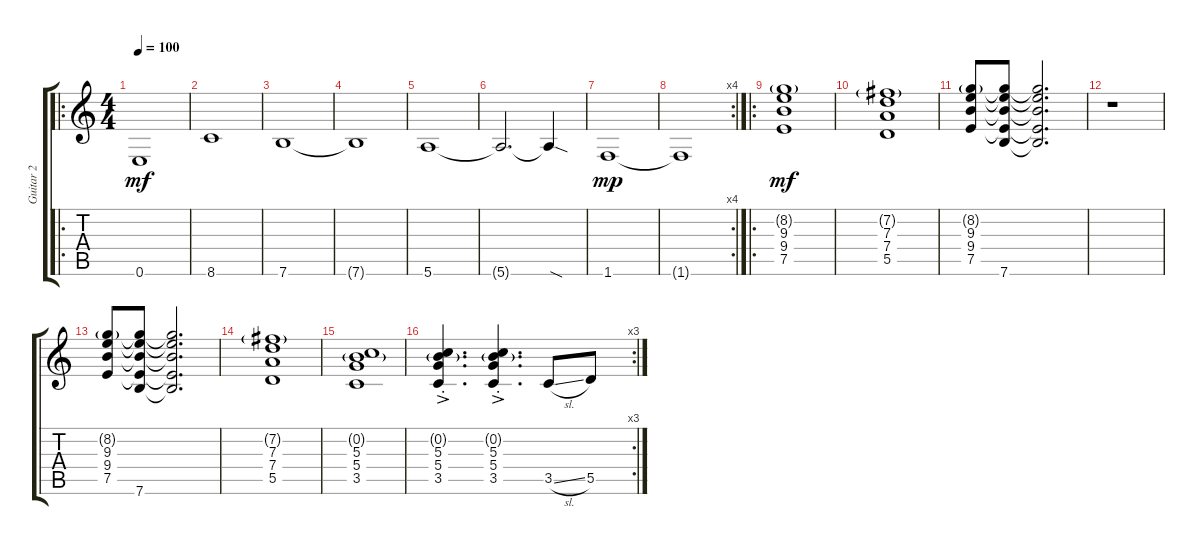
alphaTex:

\track ("Guitar 2" "Guitar 2") {instrument overdrivenguitar}
\staff {score tabs}
\tuning (E4 B3 G3 D3 A2 E2) {hide}
\ro
\ts (4 4)
\section ("" "")
\tempo 100
\clef g2
\ks c
0.6.1{dy mf} |
8.6.1 |
7.6.1 |
7.6{t}.1 |
5.6.1 |
5.6{t}.2{d} 5.6{sod t}.4 |
1.6.1{dy mp} |
\rc 4
1.6{t}.1 |
\ro
\section ("" "")
(8.2{g} 9.3 9.4 7.5).1{dy mf} |
(7.2{g} 7.3 7.4 5.5).1 |
(8.2{g} 9.3 9.4 7.5).8 (8.2{t} 9.3{t} 9.4{t} 7.5{t} 7.6).8 (8.2{t} 9.3{t} 9.4{t} 7.5{t} 7.6{t}).2{d} |
r.1 |
(8.2{g} 9.3 9.4 7.5).8 (8.2{t} 9.3{t} 9.4{t} 7.5{t} 7.6).8 (8.2{t} 9.3{t} 9.4{t} 7.5{t} 7.6{t}).2{d} |
(7.2{g} 7.3 7.4 5.5).1 |
(0.2{g} 5.3 5.4 3.5).1 |
\rc 3
(0.2{g} 5.3 5.4 3.5{ac st}).4{d} (0.2{g} 5.3 5.4 3.5{ac st}).4{d} 3.5{sl}.8 5.5.8
